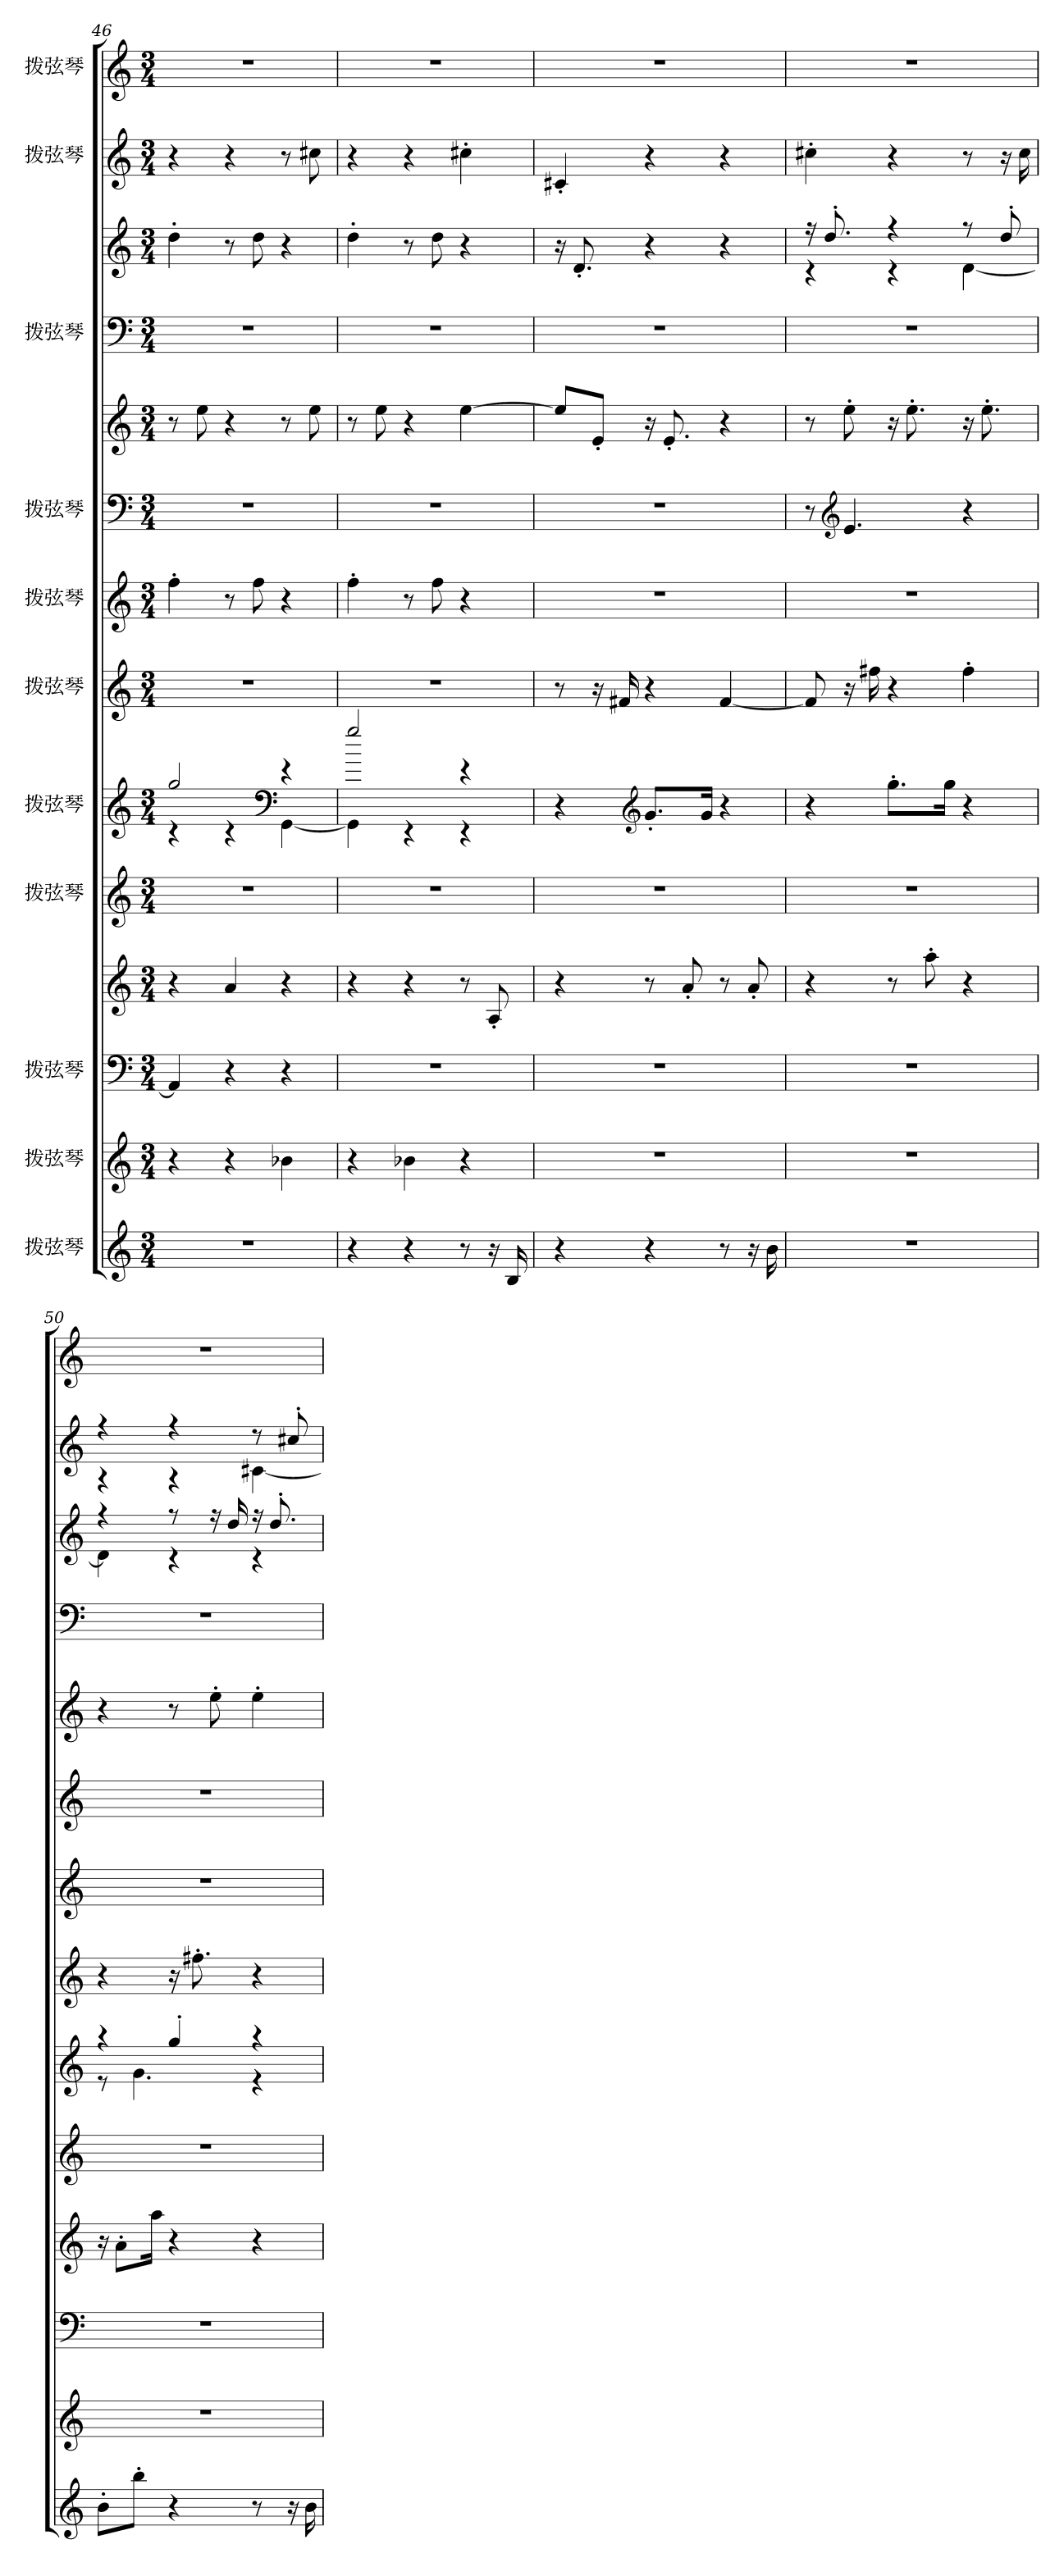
**kern	**kern	**kern	**kern	**kern	**kern	**kern	**kern	**kern	**kern	**kern	**kern	**kern	**kern
*part11	*part10	*part9	*part9	*part8	*part7	*part6	*part5	*part4	*part4	*part3	*part3	*part2	*part1
*staff14	*staff13	*staff12	*staff11	*staff10	*staff9	*staff8	*staff7	*staff6	*staff5	*staff4	*staff3	*staff2	*staff1
*I"拨弦琴	*I"拨弦琴	*I"拨弦琴	*	*I"拨弦琴	*I"拨弦琴	*I"拨弦琴	*I"拨弦琴	*I"拨弦琴	*	*I"拨弦琴	*	*I"拨弦琴	*I"拨弦琴
*clefG2	*clefG2	*clefF4	*clefG2	*clefG2	*clefG2	*clefG2	*clefG2	*clefF4	*clefG2	*clefF4	*clefG2	*clefG2	*clefG2
*k[]	*k[]	*k[]	*k[]	*k[]	*k[]	*k[]	*k[]	*k[]	*k[]	*k[]	*k[]	*k[]	*k[]
*M3/4	*M3/4	*M3/4	*M3/4	*M3/4	*M3/4	*M3/4	*M3/4	*M3/4	*M3/4	*M3/4	*M3/4	*M3/4	*M3/4
=46	=46	=46	=46	=46	=46	=46	=46	=46	=46	=46	=46	=46	=46
*	*	*	*	*	*^	*	*	*	*	*	*	*	*
2.r	4r	4AA/]	4r	2.r	2gg/	4r	2.r	4ff'\	2.r	8r	2.r	4dd'\	4r	2.r
.	.	.	.	.	.	.	.	.	.	8ee\	.	.	.	.
.	4r	4r	4a/	.	.	4r	.	8r	.	4r	.	8r	4r	.
.	.	.	.	.	.	.	.	8ff\	.	.	.	8dd\	.	.
*	*	*	*	*	*clefF4	*	*	*	*	*	*	*	*	*
.	4b-X\	4r	4r	.	4r	[4GG\	.	4r	.	8r	.	4r	8r	.
.	.	.	.	.	.	.	.	.	.	8ee\	.	.	8cc#X\	.
=47	=47	=47	=47	=47	=47	=47	=47	=47	=47	=47	=47	=47	=47	=47
4r	4r	2.r	4r	2.r	2gg/	4GG\]	2.r	4ff'\	2.r	8r	2.r	4dd'\	4r	2.r
.	.	.	.	.	.	.	.	.	.	8ee\	.	.	.	.
4r	4b-X\	.	4r	.	.	4r	.	8r	.	4r	.	8r	4r	.
.	.	.	.	.	.	.	.	8ff\	.	.	.	8dd\	.	.
8r	4r	.	8r	.	4r	4r	.	4r	.	[4ee\	.	4r	4cc#X'\	.
16r	.	.	8A'/	.	.	.	.	.	.	.	.	.	.	.
16B/	.	.	.	.	.	.	.	.	.	.	.	.	.	.
*	*	*	*	*	*v	*v	*	*	*	*	*	*	*	*
=48	=48	=48	=48	=48	=48	=48	=48	=48	=48	=48	=48	=48	=48
4r	2.r	2.r	4r	2.r	4r	8r	2.r	2.r	8ee/L]	2.r	16r	4c#X'/	2.r
.	.	.	.	.	.	.	.	.	.	.	8.d'/	.	.
.	.	.	.	.	.	16r	.	.	8e'/J	.	.	.	.
.	.	.	.	.	.	16f#X/	.	.	.	.	.	.	.
*	*	*	*	*	*clefG2	*	*	*	*	*	*	*	*
4r	.	.	8r	.	8.g'/L	4r	.	.	16r	.	4r	4r	.
.	.	.	.	.	.	.	.	.	8.e'/	.	.	.	.
.	.	.	8a'/	.	.	.	.	.	.	.	.	.	.
.	.	.	.	.	16g/Jk	.	.	.	.	.	.	.	.
8r	.	.	8r	.	4r	[4f#/	.	.	4r	.	4r	4r	.
16r	.	.	8a'/	.	.	.	.	.	.	.	.	.	.
16b\	.	.	.	.	.	.	.	.	.	.	.	.	.
!!LO:PB:g=z
=49	=49	=49	=49	=49	=49	=49	=49	=49	=49	=49	=49	=49	=49
*	*	*	*	*	*	*	*	*	*	*	*^	*	*
2.r	2.r	2.r	4r	2.r	4r	8f#/]	2.r	8r	8r	2.r	16r	4r	4cc#X'\	2.r
.	.	.	.	.	.	.	.	.	.	.	8.dd'/	.	.	.
*	*	*	*	*	*	*	*	*clefG2	*	*	*	*	*	*
.	.	.	.	.	.	16r	.	4.e/	8ee'\	.	.	.	.	.
.	.	.	.	.	.	16ff#X\	.	.	.	.	.	.	.	.
.	.	.	8r	.	8.gg'\L	4r	.	.	16r	.	4r	4r	4r	.
.	.	.	.	.	.	.	.	.	8.ee'\	.	.	.	.	.
.	.	.	8aa'\	.	.	.	.	.	.	.	.	.	.	.
.	.	.	.	.	16gg\Jk	.	.	.	.	.	.	.	.	.
.	.	.	4r	.	4r	4ff#'\	.	4r	16r	.	8r	[4d\	8r	.
.	.	.	.	.	.	.	.	.	8.ee'\	.	.	.	.	.
.	.	.	.	.	.	.	.	.	.	.	8dd'/	.	16r	.
.	.	.	.	.	.	.	.	.	.	.	.	.	16cc#\	.
=50	=50	=50	=50	=50	=50	=50	=50	=50	=50	=50	=50	=50	=50	=50
*	*	*	*	*	*^	*	*	*	*	*	*	*	*^	*
8b'\L	2.r	2.r	16r	2.r	4r	8r	4r	2.r	2.r	4r	2.r	4r	4d\]	4r	4r	2.r
.	.	.	8a'\L	.	.	.	.	.	.	.	.	.	.	.	.	.
8bb'\J	.	.	.	.	.	4.g\	.	.	.	.	.	.	.	.	.	.
.	.	.	16aa\Jk	.	.	.	.	.	.	.	.	.	.	.	.	.
4r	.	.	4r	.	4gg'/	.	16r	.	.	8r	.	8r	4r	4r	4r	.
.	.	.	.	.	.	.	8.ff#X'\	.	.	.	.	.	.	.	.	.
.	.	.	.	.	.	.	.	.	.	8ee'\	.	16r	.	.	.	.
.	.	.	.	.	.	.	.	.	.	.	.	16dd/	.	.	.	.
8r	.	.	4r	.	4r	4r	4r	.	.	4ee'\	.	16r	4r	8r	[4c#X\	.
.	.	.	.	.	.	.	.	.	.	.	.	8.dd'/	.	.	.	.
16r	.	.	.	.	.	.	.	.	.	.	.	.	.	8cc#X'/	.	.
16b\	.	.	.	.	.	.	.	.	.	.	.	.	.	.	.	.
*	*	*	*	*	*	*	*	*	*	*	*	*v	*v	*	*	*
*	*	*	*	*	*v	*v	*	*	*	*	*	*	*v	*v	*
=	=	=	=	=	=	=	=	=	=	=	=	=	=
*-	*-	*-	*-	*-	*-	*-	*-	*-	*-	*-	*-	*-	*-
